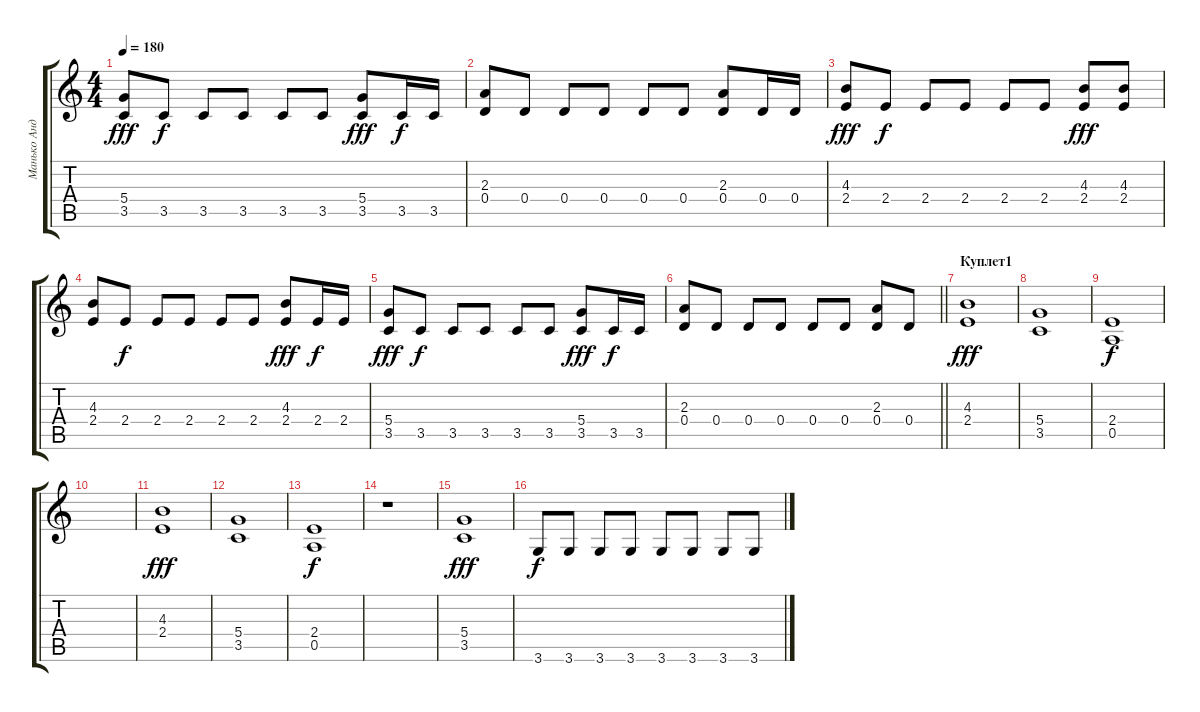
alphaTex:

\track ("Манько Андрей" "Манько Анд") {instrument distortionguitar}
\staff {score tabs}
\tuning (E4 B3 G3 D3 A2 E2) {hide}
\ts (4 4)
\tempo 180
\clef g2
\ks c
(5.4 3.5).8{dy fff} 3.5.8{dy f} 3.5.8 3.5.8 3.5.8 3.5.8 (5.4 3.5).8{dy fff} 3.5.16{dy f} 3.5.16 |
(2.3 0.4).8 0.4.8 0.4.8 0.4.8 0.4.8 0.4.8 (2.3 0.4).8 0.4.16 0.4.16 |
(4.3 2.4).8{dy fff} 2.4.8{dy f} 2.4.8 2.4.8 2.4.8 2.4.8 (4.3 2.4).8{dy fff} (4.3 2.4).8 |
(4.3 2.4).8 2.4.8{dy f} 2.4.8 2.4.8 2.4.8 2.4.8 (4.3 2.4).8{dy fff} 2.4.16{dy f} 2.4.16 |
(5.4 3.5).8{dy fff} 3.5.8{dy f} 3.5.8 3.5.8 3.5.8 3.5.8 (5.4 3.5).8{dy fff} 3.5.16{dy f} 3.5.16 |
\barLineRight lightlight
(2.3 0.4).8 0.4.8 0.4.8 0.4.8 0.4.8 0.4.8 (2.3 0.4).8 0.4.8 |
\section ("" "Куплет1")
(4.3 2.4).1{dy fff} |
(5.4 3.5).1 |
(2.4 0.5).1{dy f} |
|
(4.3 2.4).1{dy fff} |
(5.4 3.5).1 |
(2.4 0.5).1{dy f} |
r.1 |
(5.4 3.5).1{dy fff} |
3.6.8{dy f} 3.6.8 3.6.8 3.6.8 3.6.8 3.6.8 3.6.8 3.6.8
